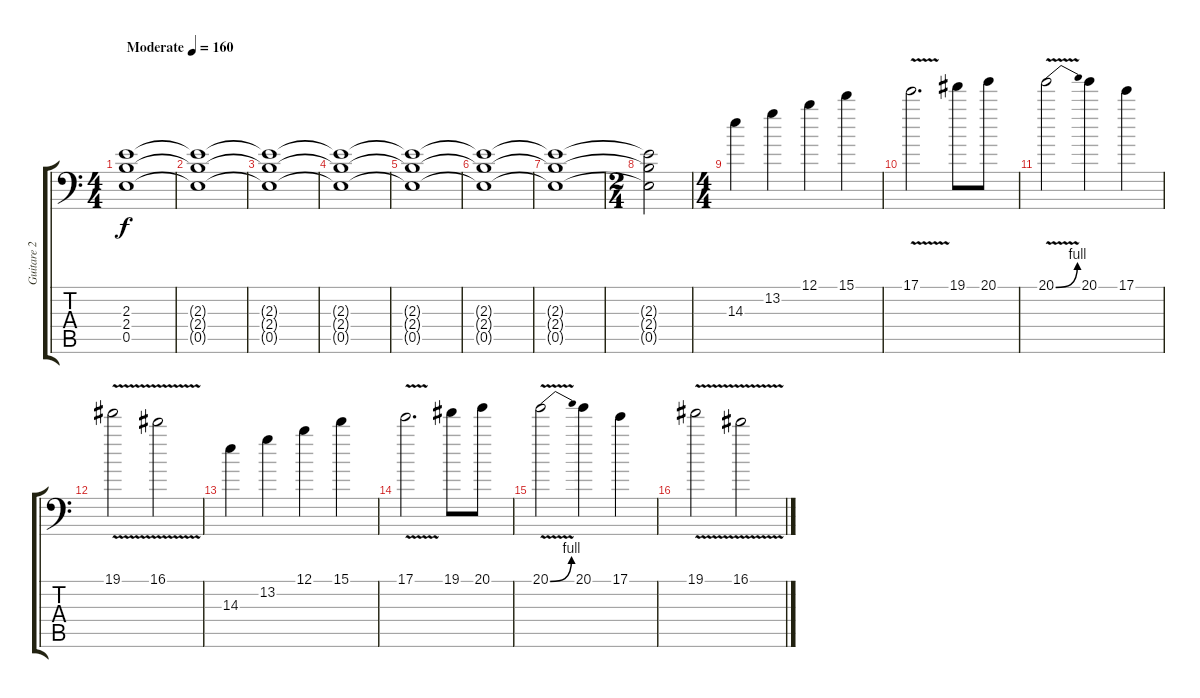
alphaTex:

\track ("Guitare 2" "Guitare 2") {instrument distortionguitar}
\staff {score tabs}
\tuning (B3 Gb3 D3 A2 E2 A1) {hide}
\ts (4 4)
\tempo (160 "Moderate")
\clef f4
\ks c
(2.3 2.4 0.5).1{dy f instrument distortionguitar} |
(2.3{t} 2.4{t} 0.5{t}).1 |
(2.3{t} 2.4{t} 0.5{t}).1 |
(2.3{t} 2.4{t} 0.5{t}).1 |
(2.3{t} 2.4{t} 0.5{t}).1 |
(2.3{t} 2.4{t} 0.5{t}).1 |
(2.3{t} 2.4{t} 0.5{t}).1 |
\ts (2 4)
(2.3{t} 2.4{t} 0.5{t}).2 |
\ts (4 4)
14.3.4 13.2.4 12.1.4 15.1.4 |
17.1{v}.2{d} 19.1.8 20.1.8 |
20.1{be (bend 0 0 60 4) v}.2 20.1.4 17.1.4 |
19.1{v}.2 16.1{v}.2 |
14.3.4 13.2.4 12.1.4 15.1.4 |
17.1{v}.2{d} 19.1.8 20.1.8 |
20.1{be (bend 0 0 60 4) v}.2 20.1.4 17.1.4 |
19.1{v}.2 16.1{v}.2
